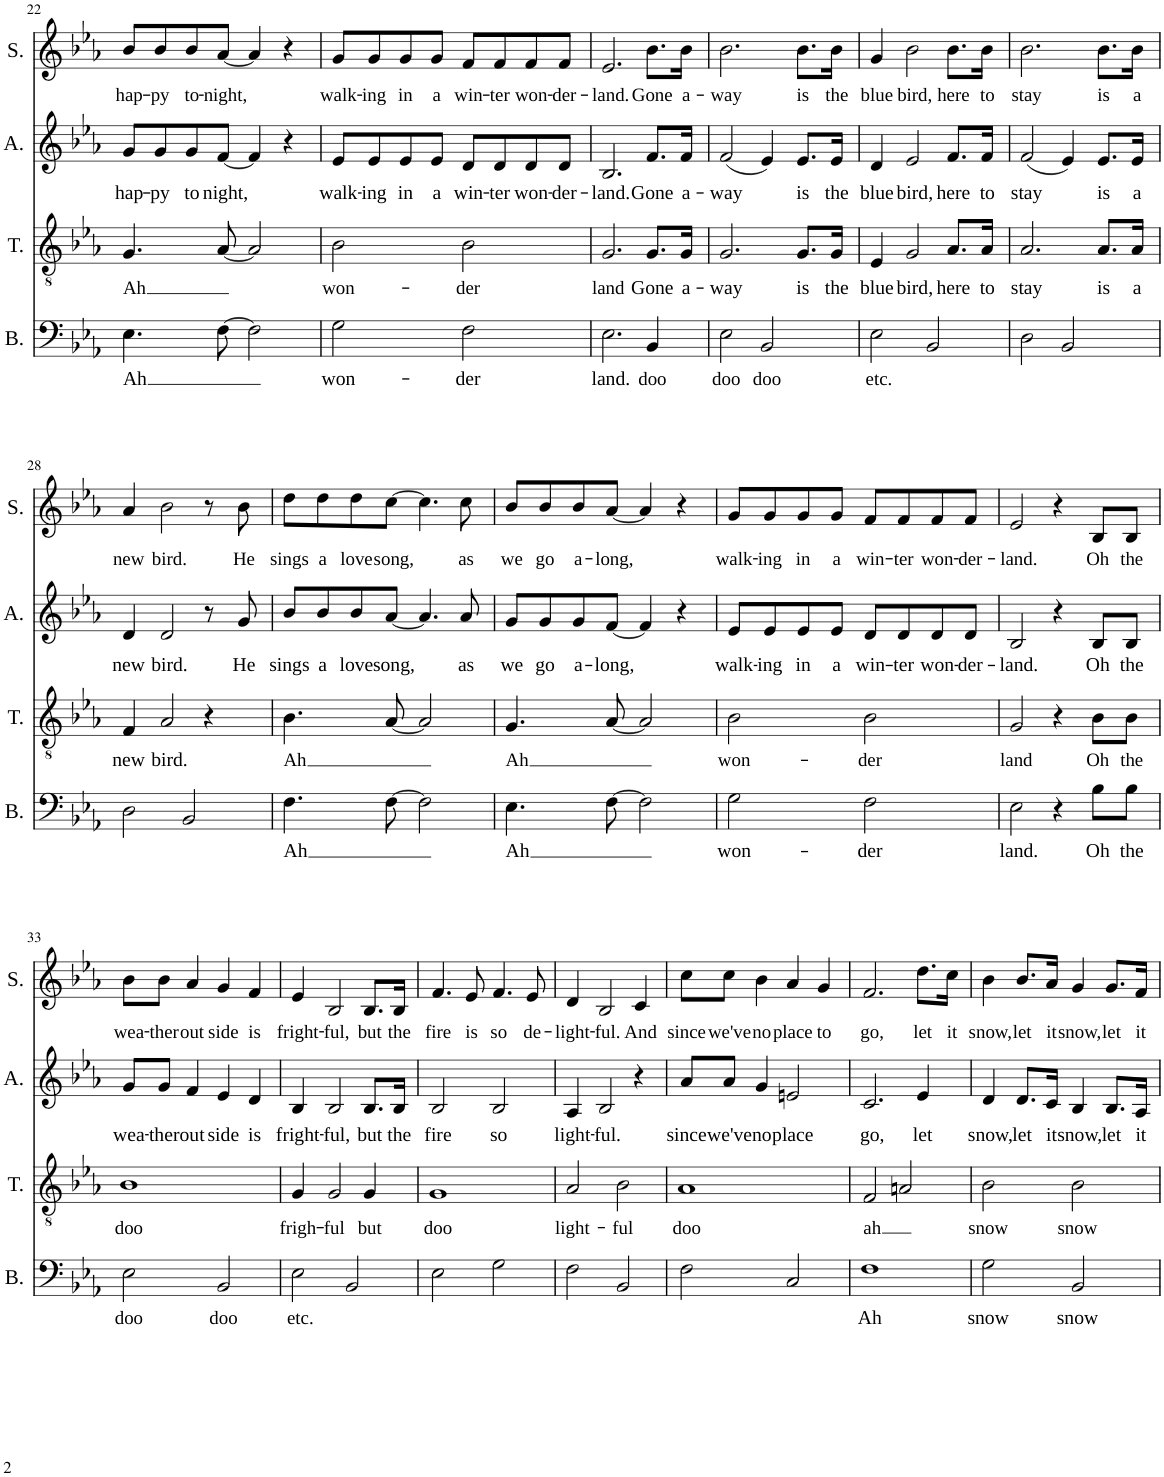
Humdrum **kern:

**kern	**text	**kern	**text	**kern	**text	**kern	**text
*part4	*part4	*part3	*part3	*part2	*part2	*part1	*part1
*staff4	*staff4	*staff3	*staff3	*staff2	*staff2	*staff1	*staff1
*I"Bass	*	*I"Tenor	*	*I"Alto	*	*I"Soprano	*
*I'B.	*	*I'T.	*	*I'A.	*	*I'S.	*
!!LO:PB:g=z
*clefF4	*	*clefGv2	*	*clefG2	*	*clefG2	*
*k[b-e-a-]	*	*k[b-e-a-]	*	*k[b-e-a-]	*	*k[b-e-a-]	*
*M4/4	*	*M4/4	*	*M4/4	*	*M4/4	*
=22	=22	=22	=22	=22	=22	=22	=22
!	!LO:LY:b	!	!LO:LY:b	!	!LO:LY:b	!	!LO:LY:b
4.E-\	Ah	4.G/	Ah	8g/L	hap-	8b-/L	hap-
!	!	!	!	!	!LO:LY:b	!	!LO:LY:b
.	.	.	.	8g/	-py	8b-/	-py
!	!	!	!	!	!LO:LY:b	!	!LO:LY:b
.	.	.	.	8g/	to	8b-/	to-
!	!	!	!	!	!LO:LY:b	!	!LO:LY:b
[8F\	.	[8A-/	.	[8f/J	night,	[8a-/J	-night,
2F\]	.	2A-/]	.	4f/]	.	4a-/]	.
.	.	.	.	4r	.	4r	.
=23	=23	=23	=23	=23	=23	=23	=23
!	!LO:LY:b	!	!LO:LY:b	!	!LO:LY:b	!	!LO:LY:b
2G\	won-	2B-\	won-	8e-/L	walk-	8g/L	walk-
!	!	!	!	!	!LO:LY:b	!	!LO:LY:b
.	.	.	.	8e-/	-ing	8g/	-ing
!	!	!	!	!	!LO:LY:b	!	!LO:LY:b
.	.	.	.	8e-/	in	8g/	in
!	!	!	!	!	!LO:LY:b	!	!LO:LY:b
.	.	.	.	8e-/J	a	8g/J	a
!	!LO:LY:b	!	!LO:LY:b	!	!LO:LY:b	!	!LO:LY:b
2F\	-der	2B-\	-der	8d/L	win-	8f/L	win-
!	!	!	!	!	!LO:LY:b	!	!LO:LY:b
.	.	.	.	8d/	-ter	8f/	-ter
!	!	!	!	!	!LO:LY:b	!	!LO:LY:b
.	.	.	.	8d/	won-	8f/	won-
!	!	!	!	!	!LO:LY:b	!	!LO:LY:b
.	.	.	.	8d/J	-der-	8f/J	-der-
=24	=24	=24	=24	=24	=24	=24	=24
!	!LO:LY:b	!	!LO:LY:b	!	!LO:LY:b	!	!LO:LY:b
2.E-\	land.	2.G/	land	2.B-/	-land.	2.e-/	-land.
!	!LO:LY:b	!	!LO:LY:b	!	!LO:LY:b	!	!LO:LY:b
4BB-/	doo	8.G/L	Gone	8.f/L	Gone	8.b-\L	Gone
!	!	!	!LO:LY:b	!	!LO:LY:b	!	!LO:LY:b
.	.	16G/Jk	a-	16f/Jk	a-	16b-\Jk	a-
=25	=25	=25	=25	=25	=25	=25	=25
!	!LO:LY:b	!	!LO:LY:b	!	!LO:LY:b	!	!LO:LY:b
2E-\	doo	2.G/	-way	(2f/	-way	2.b-\	-way
!	!LO:LY:b	!	!	!	!	!	!
2BB-/	doo	.	.	4e-/)	.	.	.
!	!	!	!LO:LY:b	!	!LO:LY:b	!	!LO:LY:b
.	.	8.G/L	is	8.e-/L	is	8.b-\L	is
!	!	!	!LO:LY:b	!	!LO:LY:b	!	!LO:LY:b
.	.	16G/Jk	the	16e-/Jk	the	16b-\Jk	the
=26	=26	=26	=26	=26	=26	=26	=26
!	!LO:LY:b	!	!LO:LY:b	!	!LO:LY:b	!	!LO:LY:b
2E-\	etc.	4E-/	blue	4d/	blue	4g/	blue
!	!	!	!LO:LY:b	!	!LO:LY:b	!	!LO:LY:b
.	.	2G/	bird,	2e-/	bird,	2b-\	bird,
2BB-/	.	.	.	.	.	.	.
!	!	!	!LO:LY:b	!	!LO:LY:b	!	!LO:LY:b
.	.	8.A-/L	here	8.f/L	here	8.b-\L	here
!	!	!	!LO:LY:b	!	!LO:LY:b	!	!LO:LY:b
.	.	16A-/Jk	to	16f/Jk	to	16b-\Jk	to
=27	=27	=27	=27	=27	=27	=27	=27
!	!	!	!LO:LY:b	!	!LO:LY:b	!	!LO:LY:b
2D\	.	2.A-/	stay	(2f/	stay	2.b-\	stay
2BB-/	.	.	.	4e-/)	.	.	.
!	!	!	!LO:LY:b	!	!LO:LY:b	!	!LO:LY:b
.	.	8.A-/L	is	8.e-/L	is	8.b-\L	is
!	!	!	!LO:LY:b	!	!LO:LY:b	!	!LO:LY:b
.	.	16A-/Jk	a	16e-/Jk	a	16b-\Jk	a
!!LO:LB:g=z
=28	=28	=28	=28	=28	=28	=28	=28
!	!	!	!LO:LY:b	!	!LO:LY:b	!	!LO:LY:b
2D\	.	4F/	new	4d/	new	4a-/	new
!	!	!	!LO:LY:b	!	!LO:LY:b	!	!LO:LY:b
.	.	2A-/	bird.	2d/	bird.	2b-\	bird.
2BB-/	.	.	.	.	.	.	.
.	.	4r	.	8r	.	8r	.
!	!	!	!	!	!LO:LY:b	!	!LO:LY:b
.	.	.	.	8g/	He	8b-\	He
=29	=29	=29	=29	=29	=29	=29	=29
!	!LO:LY:b	!	!LO:LY:b	!	!LO:LY:b	!	!LO:LY:b
4.F\	Ah	4.B-\	Ah	8b-/L	sings	8dd\L	sings
!	!	!	!	!	!LO:LY:b	!	!LO:LY:b
.	.	.	.	8b-/	a	8dd\	a
!	!	!	!	!	!LO:LY:b	!	!LO:LY:b
.	.	.	.	8b-/	love	8dd\	love
!	!	!	!	!	!LO:LY:b	!	!LO:LY:b
[8F\	.	[8A-/	.	[8a-/J	song,	[8cc\J	song,
2F\]	.	2A-/]	.	4.a-/]	.	4.cc\]	.
!	!	!	!	!	!LO:LY:b	!	!LO:LY:b
.	.	.	.	8a-/	as	8cc\	as
=30	=30	=30	=30	=30	=30	=30	=30
!	!LO:LY:b	!	!LO:LY:b	!	!LO:LY:b	!	!LO:LY:b
4.E-\	Ah	4.G/	Ah	8g/L	we	8b-/L	we
!	!	!	!	!	!LO:LY:b	!	!LO:LY:b
.	.	.	.	8g/	go	8b-/	go
!	!	!	!	!	!LO:LY:b	!	!LO:LY:b
.	.	.	.	8g/	a-	8b-/	a-
!	!	!	!	!	!LO:LY:b	!	!LO:LY:b
[8F\	.	[8A-/	.	[8f/J	long,	[8a-/J	-long,
2F\]	.	2A-/]	.	4f/]	.	4a-/]	.
.	.	.	.	4r	.	4r	.
=31	=31	=31	=31	=31	=31	=31	=31
!	!LO:LY:b	!	!LO:LY:b	!	!LO:LY:b	!	!LO:LY:b
2G\	won-	2B-\	won-	8e-/L	walk-	8g/L	walk-
!	!	!	!	!	!LO:LY:b	!	!LO:LY:b
.	.	.	.	8e-/	-ing	8g/	-ing
!	!	!	!	!	!LO:LY:b	!	!LO:LY:b
.	.	.	.	8e-/	in	8g/	in
!	!	!	!	!	!LO:LY:b	!	!LO:LY:b
.	.	.	.	8e-/J	a	8g/J	a
!	!LO:LY:b	!	!LO:LY:b	!	!LO:LY:b	!	!LO:LY:b
2F\	-der	2B-\	-der	8d/L	win-	8f/L	win-
!	!	!	!	!	!LO:LY:b	!	!LO:LY:b
.	.	.	.	8d/	-ter	8f/	-ter
!	!	!	!	!	!LO:LY:b	!	!LO:LY:b
.	.	.	.	8d/	won-	8f/	won-
!	!	!	!	!	!LO:LY:b	!	!LO:LY:b
.	.	.	.	8d/J	-der-	8f/J	-der-
=32	=32	=32	=32	=32	=32	=32	=32
!	!LO:LY:b	!	!LO:LY:b	!	!LO:LY:b	!	!LO:LY:b
2E-\	land.	2G/	land	2B-/	-land.	2e-/	-land.
4r	.	4r	.	4r	.	4r	.
!	!LO:LY:b	!	!LO:LY:b	!	!LO:LY:b	!	!LO:LY:b
8B-\L	Oh	8B-\L	Oh	8B-/L	Oh	8B-/L	Oh
!	!LO:LY:b	!	!LO:LY:b	!	!LO:LY:b	!	!LO:LY:b
8B-\J	the	8B-\J	the	8B-/J	the	8B-/J	the
!!LO:LB:g=z
=33	=33	=33	=33	=33	=33	=33	=33
!	!LO:LY:b	!	!LO:LY:b	!	!LO:LY:b	!	!LO:LY:b
2E-\	doo	1B-	doo	8g/L	wea-	8b-\L	wea-
!	!	!	!	!	!LO:LY:b	!	!LO:LY:b
.	.	.	.	8g/J	-ther	8b-\J	-ther
!	!	!	!	!	!LO:LY:b	!	!LO:LY:b
.	.	.	.	4f/	out	4a-/	out
!	!LO:LY:b	!	!	!	!LO:LY:b	!	!LO:LY:b
2BB-/	doo	.	.	4e-/	side	4g/	side
!	!	!	!	!	!LO:LY:b	!	!LO:LY:b
.	.	.	.	4d/	is	4f/	is
=34	=34	=34	=34	=34	=34	=34	=34
!	!LO:LY:b	!	!LO:LY:b	!	!LO:LY:b	!	!LO:LY:b
2E-\	etc.	4G/	frigh-	4B-/	fright-	4e-/	fright-
!	!	!	!LO:LY:b	!	!LO:LY:b	!	!LO:LY:b
.	.	2G/	-ful	2B-/	-ful,	2B-/	-ful,
2BB-/	.	.	.	.	.	.	.
!	!	!	!LO:LY:b	!	!LO:LY:b	!	!LO:LY:b
.	.	4G/	but	8.B-/L	but	8.B-/L	but
!	!	!	!	!	!LO:LY:b	!	!LO:LY:b
.	.	.	.	16B-/Jk	the	16B-/Jk	the
=35	=35	=35	=35	=35	=35	=35	=35
!	!	!	!LO:LY:b	!	!LO:LY:b	!	!LO:LY:b
2E-\	.	1G	doo	2B-/	fire	4.f/	fire
!	!	!	!	!	!	!	!LO:LY:b
.	.	.	.	.	.	8e-/	is
!	!	!	!	!	!LO:LY:b	!	!LO:LY:b
2G\	.	.	.	2B-/	so	4.f/	so
!	!	!	!	!	!	!	!LO:LY:b
.	.	.	.	.	.	8e-/	de-
=36	=36	=36	=36	=36	=36	=36	=36
!	!	!	!LO:LY:b	!	!LO:LY:b	!	!LO:LY:b
2F\	.	2A-/	light-	4A-/	light-	4d/	-light-
!	!	!	!	!	!LO:LY:b	!	!LO:LY:b
.	.	.	.	2B-/	-ful.	2B-/	-ful.
!	!	!	!LO:LY:b	!	!	!	!
2BB-/	.	2B-\	-ful	.	.	.	.
!	!	!	!	!	!	!	!LO:LY:b
.	.	.	.	4r	.	4c/	And
=37	=37	=37	=37	=37	=37	=37	=37
!	!	!	!LO:LY:b	!	!LO:LY:b	!	!LO:LY:b
2F\	.	1A-	doo	8a-/L	since	8cc\L	since
!	!	!	!	!	!LO:LY:b	!	!LO:LY:b
.	.	.	.	8a-/J	we've	8cc\J	we've
!	!	!	!	!	!LO:LY:b	!	!LO:LY:b
.	.	.	.	4g/	no	4b-\	no
!	!	!	!	!	!LO:LY:b	!	!LO:LY:b
2C/	.	.	.	2en/	place	4a-/	place
!	!	!	!	!	!	!	!LO:LY:b
.	.	.	.	.	.	4g/	to
=38	=38	=38	=38	=38	=38	=38	=38
!	!LO:LY:b	!	!LO:LY:b	!	!LO:LY:b	!	!LO:LY:b
1F	Ah	2F/	ah	2.c/	go,	2.f/	go,
.	.	2An/	.	.	.	.	.
!	!	!	!	!	!LO:LY:b	!	!LO:LY:b
.	.	.	.	4e-/	let	8.dd\L	let
!	!	!	!	!	!	!	!LO:LY:b
.	.	.	.	.	.	16cc\Jk	it
=39	=39	=39	=39	=39	=39	=39	=39
!	!LO:LY:b	!	!LO:LY:b	!	!LO:LY:b	!	!LO:LY:b
2G\	snow	2B-\	snow	4d/	snow,	4b-\	snow,
!	!	!	!	!	!LO:LY:b	!	!LO:LY:b
.	.	.	.	8.d/L	let	8.b-/L	let
!	!	!	!	!	!LO:LY:b	!	!LO:LY:b
.	.	.	.	16c/Jk	it	16a-/Jk	it
!	!LO:LY:b	!	!LO:LY:b	!	!LO:LY:b	!	!LO:LY:b
2BB-/	snow	2B-\	snow	4B-/	snow,	4g/	snow,
!	!	!	!	!	!LO:LY:b	!	!LO:LY:b
.	.	.	.	8.B-/L	let	8.g/L	let
!	!	!	!	!	!LO:LY:b	!	!LO:LY:b
.	.	.	.	16A-/Jk	it	16f/Jk	it
=	=	=	=	=	=	=	=
*-	*-	*-	*-	*-	*-	*-	*-
